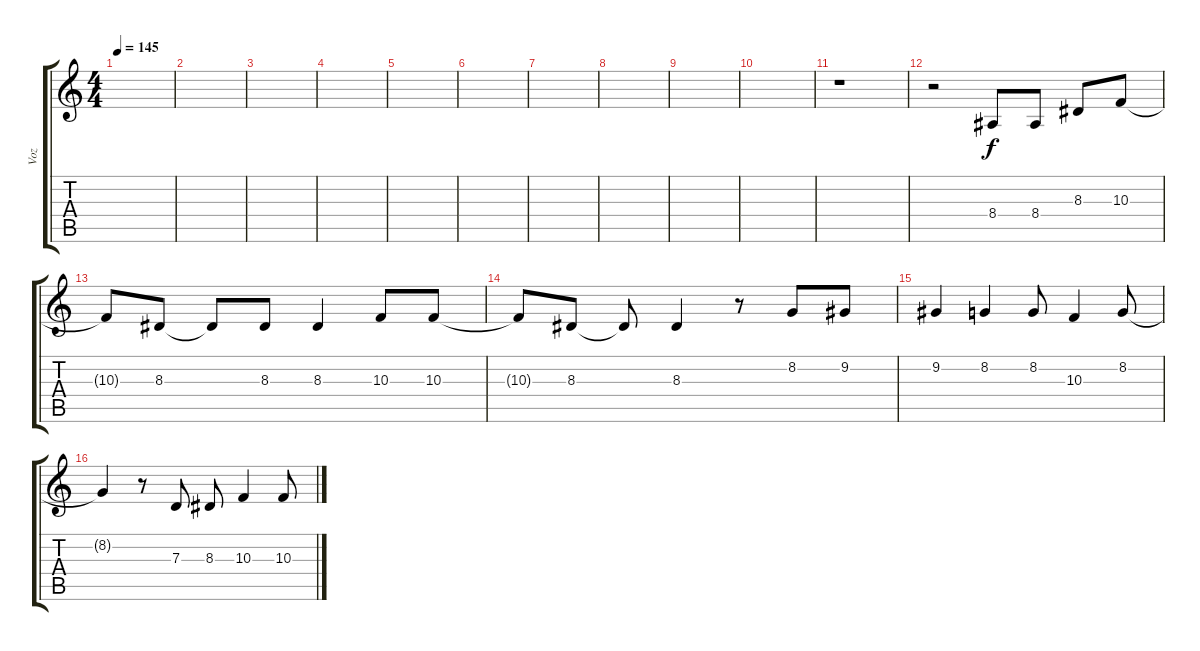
\track ("Voz" "Voz") {instrument altosax}
\staff {score tabs}
\tuning (E4 B3 G3 D3 A2 E2) {hide}
\ts (4 4)
\tempo 145
\clef g2
\ks c
|
|
|
|
|
|
|
|
|
|
r.1 |
r.2 8.4.8 8.4.8 8.3.8 10.3.8 |
10.3{t}.8 8.3.8 8.3{t}.8 8.3.8 8.3.4 10.3.8 10.3.8 |
10.3{t}.8 8.3.8 8.3{t}.8 8.3.4 r.8 8.2.8 9.2.8 |
9.2.4 8.2.4 8.2.8 10.3.4 8.2.8 |
8.2{t}.4 r.8 7.3.8 8.3.8 10.3.4 10.3.8
